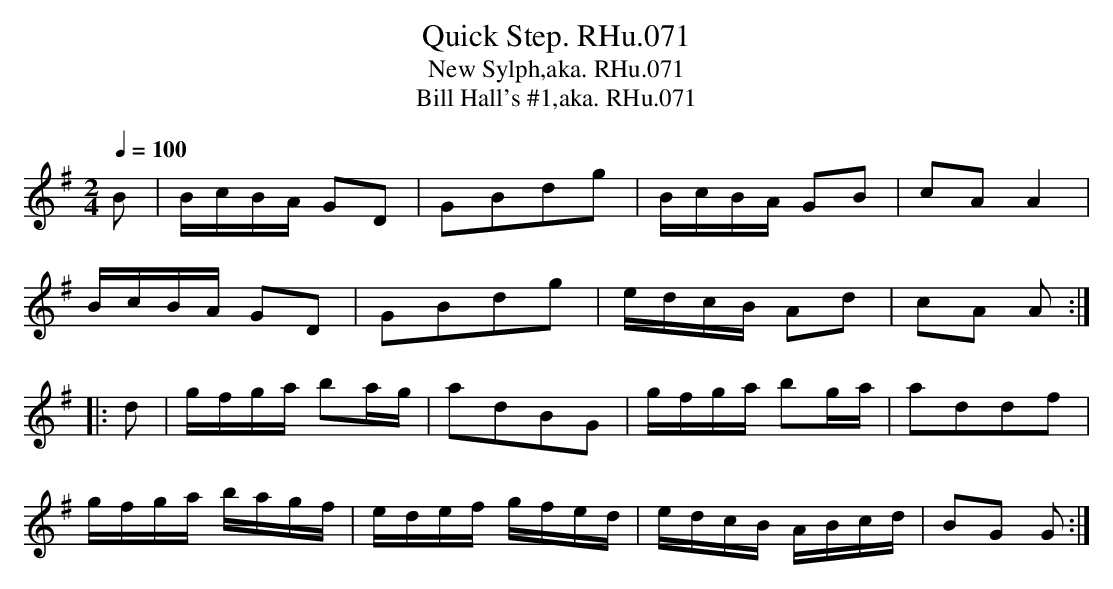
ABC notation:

X:1
T:Quick Step. RHu.071
T:New Sylph,aka. RHu.071
T:Bill Hall's #1,aka. RHu.071
L:1/8
M:2/4
Q:1/4=100
K:G
B|B/c/B/A/ GD|GBdg|B/c/B/A/ GB|cAA2|!
B/c/B/A/ GD|GBdg|e/d/c/B/ Ad|cA A::!
d|g/f/g/a/ ba/g/|adBG|g/f/g/a/ bg/a/|addf|!
g/f/g/a/ b/a/g/f/|e/d/e/f/ g/f/e/d/|e/d/c/B/ A/B/c/d/|BG G:|
